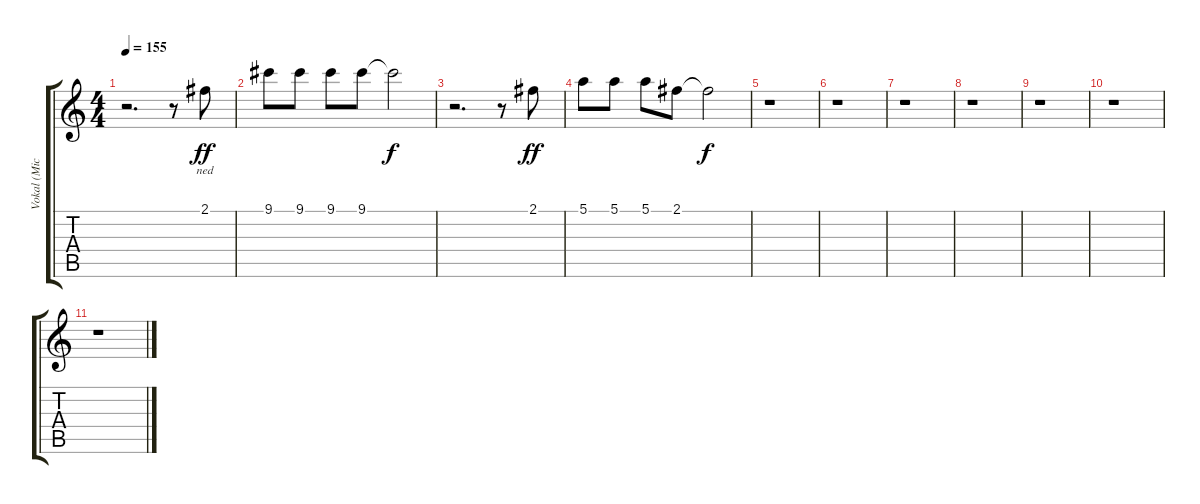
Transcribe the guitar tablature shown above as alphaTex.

\track ("Vokal (Michael)" "Vokal (Mic") {instrument acousticguitarnylon}
\staff {score tabs}
\tuning (E4 B3 G3 D3 A2 E2) {hide}
\ts (4 4)
\tempo 155
\clef g2
\ks c
r.2{d dy f} r.8 2.1.8{lyrics (0 "ned") lyrics (1 "") lyrics (2 "") lyrics (3 "") lyrics (4 "") dy ff} |
9.1.8 9.1.8 9.1.8 9.1.8 9.1{t}.2{dy f} |
r.2{d} r.8 2.1.8{dy ff} |
5.1.8 5.1.8 5.1.8 2.1.8 2.1{t}.2{dy f} |
r.1 |
r.1 |
r.1 |
r.1 |
r.1 |
r.1 |
r.1
